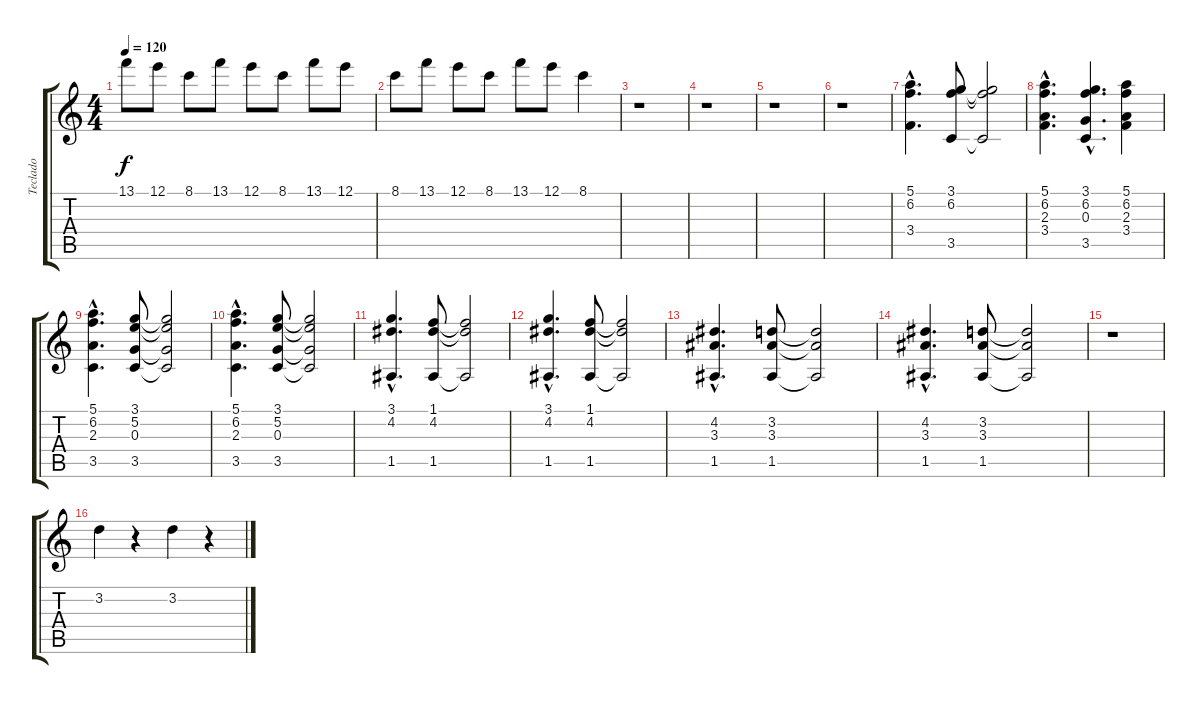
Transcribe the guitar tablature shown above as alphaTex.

\track ("Teclado" "Teclado") {instrument fretlessbass}
\staff {score tabs}
\tuning (E4 B3 G3 D3 A2 E2) {hide}
\ts (4 4)
\tempo 120
\clef g2
\ks c
13.1.8{dy f} 12.1.8 8.1.8 13.1.8 12.1.8 8.1.8 13.1.8 12.1.8 |
8.1.8 13.1.8 12.1.8 8.1.8 13.1.8 12.1.8 8.1.4 |
r.1 |
r.1 |
r.1 |
r.1 |
(5.1{hac} 6.2{hac} 3.4{hac}).4{d} (3.1 6.2 3.5).8 (3.1{t} 6.2{t} 3.5{t}).2 |
(5.1{hac} 6.2{hac} 2.3{hac} 3.4{hac}).4{d} (3.1{hac} 6.2{hac} 0.3{hac} 3.5{hac}).4{d} (5.1 6.2 2.3 3.4).4 |
(5.1{hac} 6.2{hac} 2.3{hac} 3.5{hac}).4{d} (3.1 5.2 0.3 3.5).8 (3.1{t} 5.2{t} 0.3{t} 3.5{t}).2 |
(5.1{hac} 6.2{hac} 2.3{hac} 3.5{hac}).4{d} (3.1 5.2 0.3 3.5).8 (3.1{t} 5.2{t} 0.3{t} 3.5{t}).2 |
(3.1{hac} 4.2{hac} 1.5{hac}).4{d} (1.1 4.2 1.5).8 (1.1{t} 4.2{t} 1.5{t}).2 |
(3.1{hac} 4.2{hac} 1.5{hac}).4{d} (1.1 4.2 1.5).8 (1.1{t} 4.2{t} 1.5{t}).2 |
(4.2{hac} 3.3{hac} 1.5{hac}).4{d} (3.2 3.3 1.5).8 (3.2{t} 3.3{t} 1.5{t}).2 |
(4.2{hac} 3.3{hac} 1.5{hac}).4{d} (3.2 3.3 1.5).8 (3.2{t} 3.3{t} 1.5{t}).2 |
r.1 |
3.2.4 r.4 3.2.4 r.4
